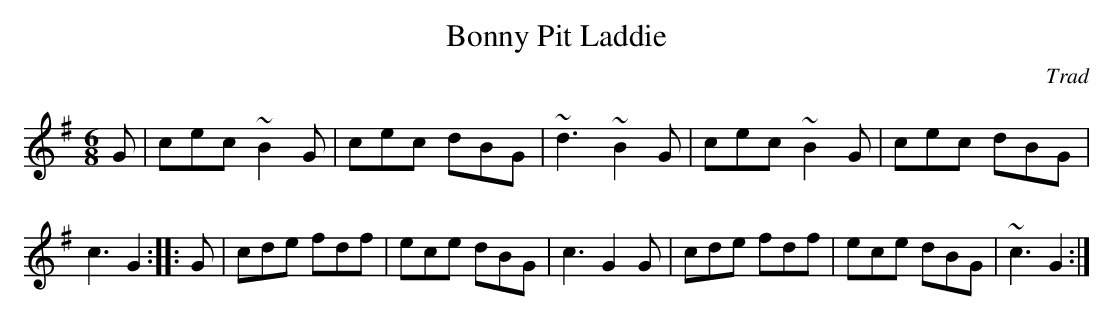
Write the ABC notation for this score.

X:1
T: Bonny Pit Laddie
C:Trad
M:6/8
K:G
G|cec ~B2 G| cec dBG |~d3 ~B2 G| cec ~B2 G| cec dBG| c3 G2:: G| cde fdf |\
ece dBG | c3 G2 G| cde fdf | ece dBG | ~c3 G2:|
